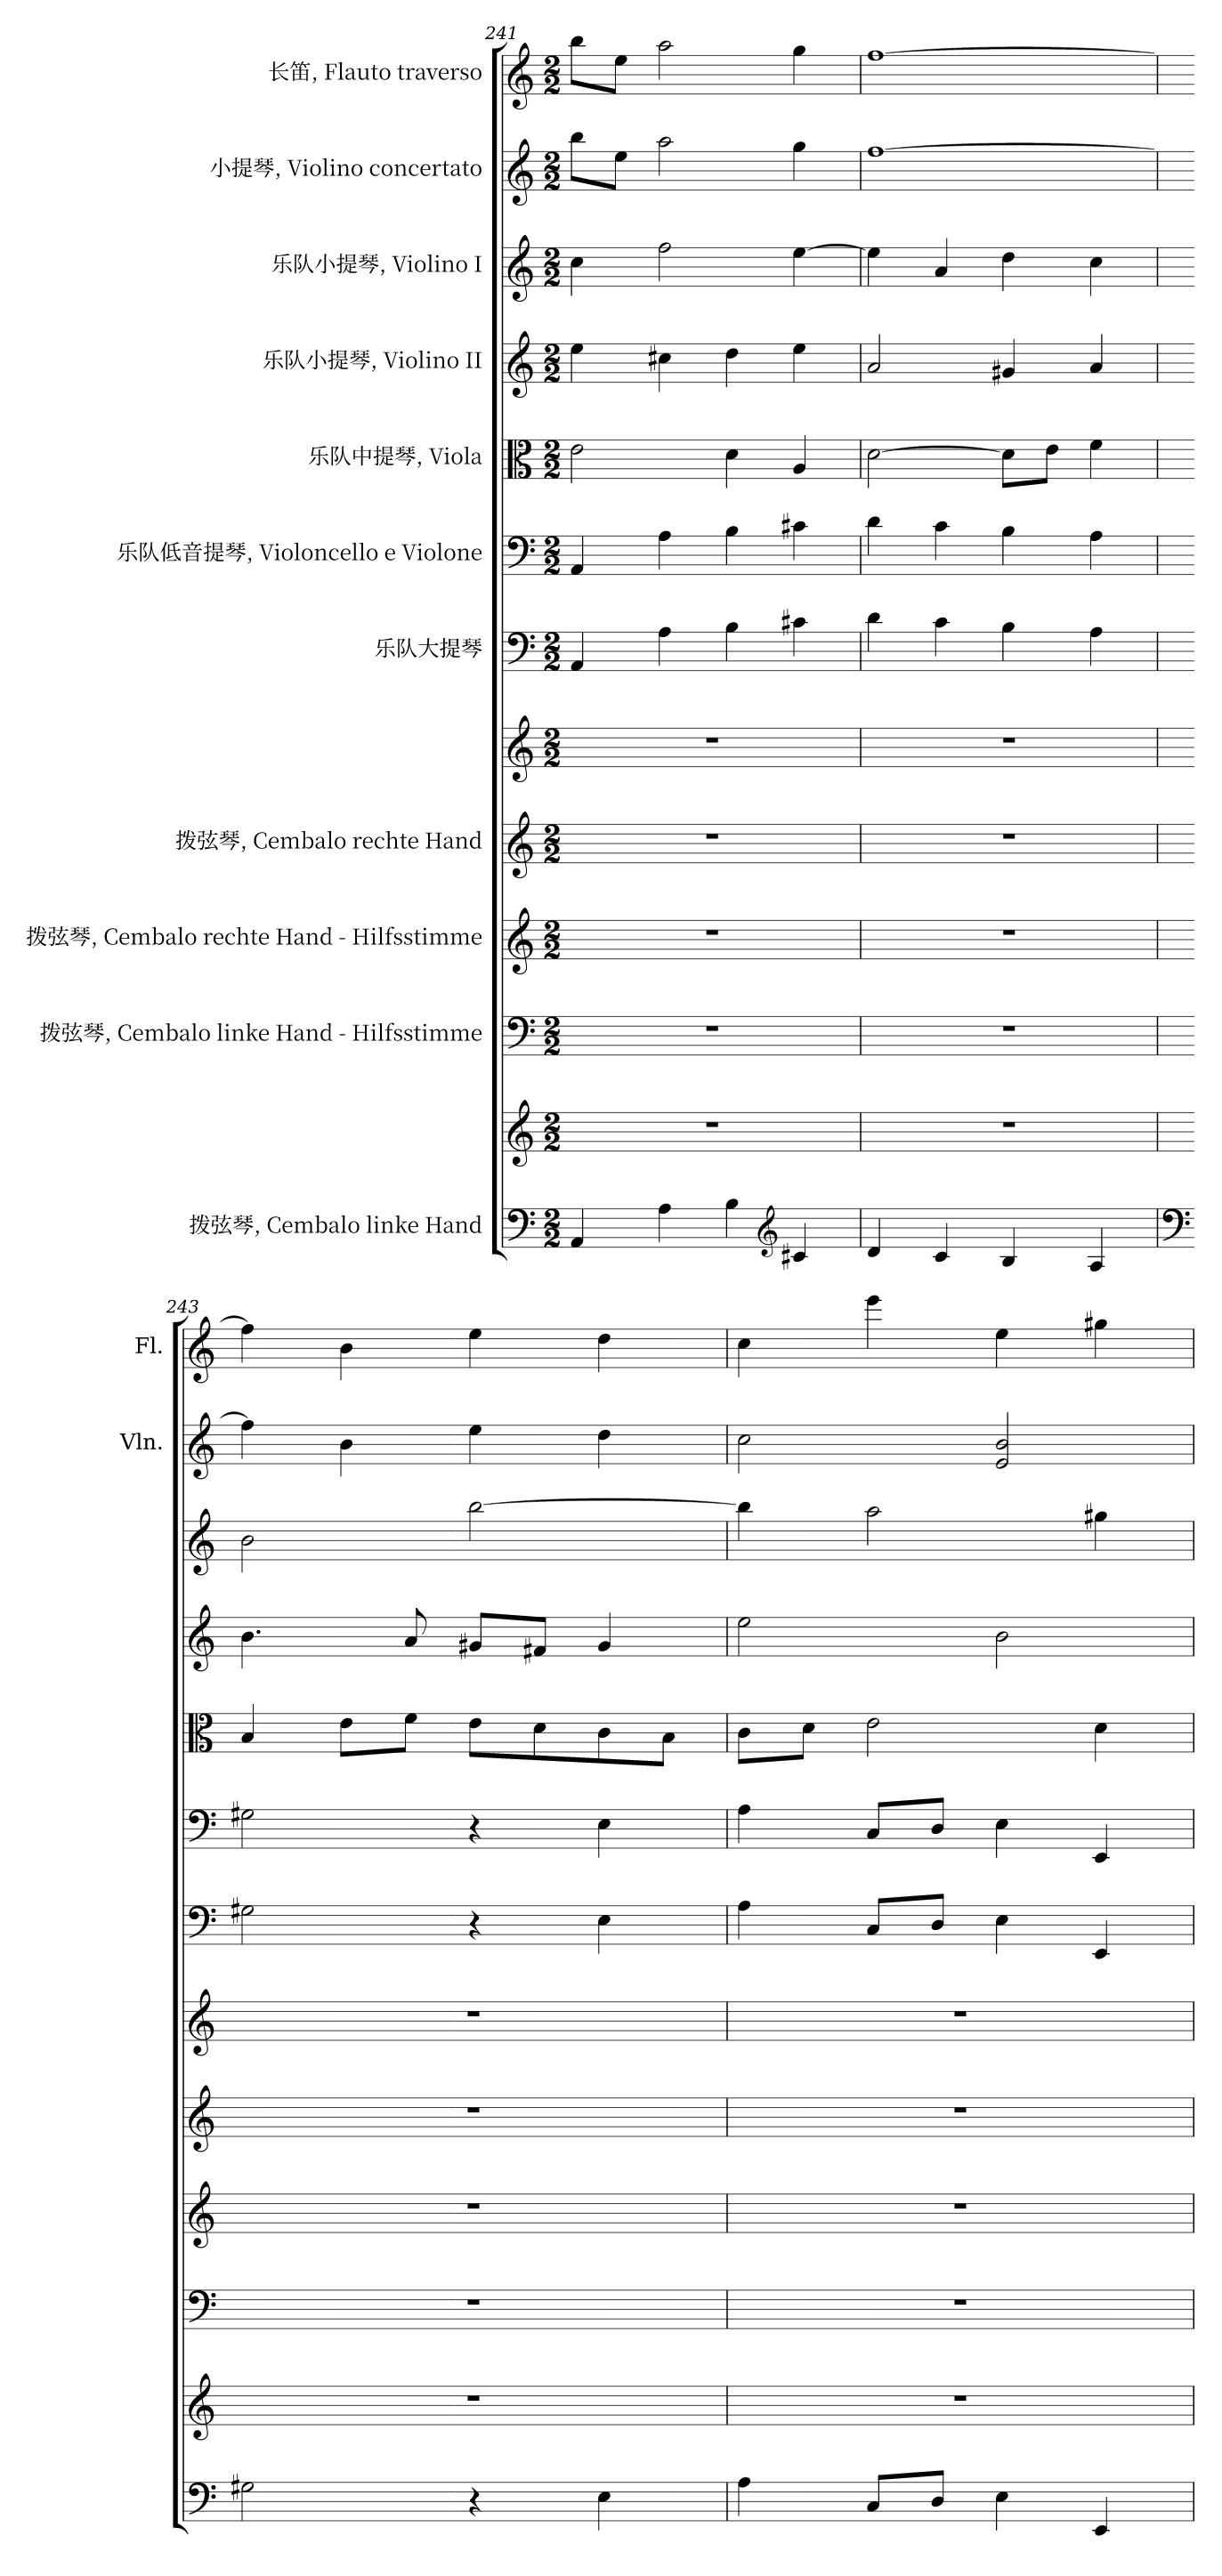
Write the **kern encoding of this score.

**kern	**kern	**kern	**kern	**kern	**kern	**kern	**kern	**kern	**kern	**kern	**kern	**kern
*part11	*part11	*part10	*part9	*part8	*part8	*part7	*part6	*part5	*part4	*part3	*part2	*part1
*staff13	*staff12	*staff11	*staff10	*staff9	*staff8	*staff7	*staff6	*staff5	*staff4	*staff3	*staff2	*staff1
*I"拨弦琴, Cembalo linke Hand	*	*I"拨弦琴, Cembalo linke Hand - Hilfsstimme	*I"拨弦琴, Cembalo rechte Hand - Hilfsstimme	*I"拨弦琴, Cembalo rechte Hand	*	*I"乐队大提琴	*I"乐队低音提琴, Violoncello e Violone	*I"乐队中提琴, Viola	*I"乐队小提琴, Violino II	*I"乐队小提琴, Violino I	*I"小提琴, Violino concertato	*I"长笛, Flauto traverso
*	*	*	*	*	*	*	*	*	*	*	*I'Vln.	*I'Fl.
*clefF4	*clefG2	*clefF4	*clefG2	*clefG2	*clefG2	*clefF4	*clefF4	*clefC3	*clefG2	*clefG2	*clefG2	*clefG2
*	*	*	*	*	*	*	*ITrd7c12	*	*	*	*	*
*k[]	*k[]	*k[]	*k[]	*k[]	*k[]	*k[]	*k[]	*k[]	*k[]	*k[]	*k[]	*k[]
*M2/2	*M2/2	*M2/2	*M2/2	*M2/2	*M2/2	*M2/2	*M2/2	*M2/2	*M2/2	*M2/2	*M2/2	*M2/2
=241	=241	=241	=241	=241	=241	=241	=241	=241	=241	=241	=241	=241
4AA/	1r	1r	1r	1r	1r	4AA/	4AAA/	2e\	4ee\	4cc\	8bb\L	8bb\L
.	.	.	.	.	.	.	.	.	.	.	8ee\J	8ee\J
4A\	.	.	.	.	.	4A\	4AA\	.	4cc#X\	2ff\	2aa\	2aa\
4B\	.	.	.	.	.	4B\	4BB\	4d\	4dd\	.	.	.
*clefG2	*	*	*	*	*	*	*	*	*	*	*	*
4c#X/	.	.	.	.	.	4c#X\	4C#X\	4A/	4ee\	[4ee\	4gg\	4gg\
!!LO:PB:g=z
=242	=242	=242	=242	=242	=242	=242	=242	=242	=242	=242	=242	=242
4d/	1r	1r	1r	1r	1r	4d\	4D\	[2d\	2a/	4ee\]	[1ff	[1ff
4c/	.	.	.	.	.	4c\	4C\	.	.	4a/	.	.
4B/	.	.	.	.	.	4B\	4BB\	8d\L]	4g#X/	4dd\	.	.
.	.	.	.	.	.	.	.	8e\J	.	.	.	.
4A/	.	.	.	.	.	4A\	4AA\	4f\	4a/	4cc\	.	.
=243	=243	=243	=243	=243	=243	=243	=243	=243	=243	=243	=243	=243
*clefF4	*	*	*	*	*	*	*	*	*	*	*	*
2G#X\	1r	1r	1r	1r	1r	2G#X\	2GG#X\	4B/	4.b\	2b\	4ff\]	4ff\]
.	.	.	.	.	.	.	.	8e\L	.	.	4b\	4b\
.	.	.	.	.	.	.	.	8f\J	8a/	.	.	.
4r	.	.	.	.	.	4r	4r	8e\L	8g#X/L	[2bb\	4ee\	4ee\
.	.	.	.	.	.	.	.	8d\	8f#X/J	.	.	.
4E\	.	.	.	.	.	4E\	4EE\	8c\	4g#/	.	4dd\	4dd\
.	.	.	.	.	.	.	.	8B\J	.	.	.	.
=244	=244	=244	=244	=244	=244	=244	=244	=244	=244	=244	=244	=244
4A\	1r	1r	1r	1r	1r	4A\	4AA\	8c\L	2ee\	4bb\]	2cc\	4cc\
.	.	.	.	.	.	.	.	8d\J	.	.	.	.
8C/L	.	.	.	.	.	8C/L	8CC/L	2e\	.	2aa\	.	4eee\
8D/J	.	.	.	.	.	8D/J	8DD/J	.	.	.	.	.
4E\	.	.	.	.	.	4E\	4EE\	.	2b\	.	2e/ 2b/	4ee\
4EE/	.	.	.	.	.	4EE/	4EEE/	4d\	.	4gg#X\	.	4gg#X\
=	=	=	=	=	=	=	=	=	=	=	=	=
*-	*-	*-	*-	*-	*-	*-	*-	*-	*-	*-	*-	*-
